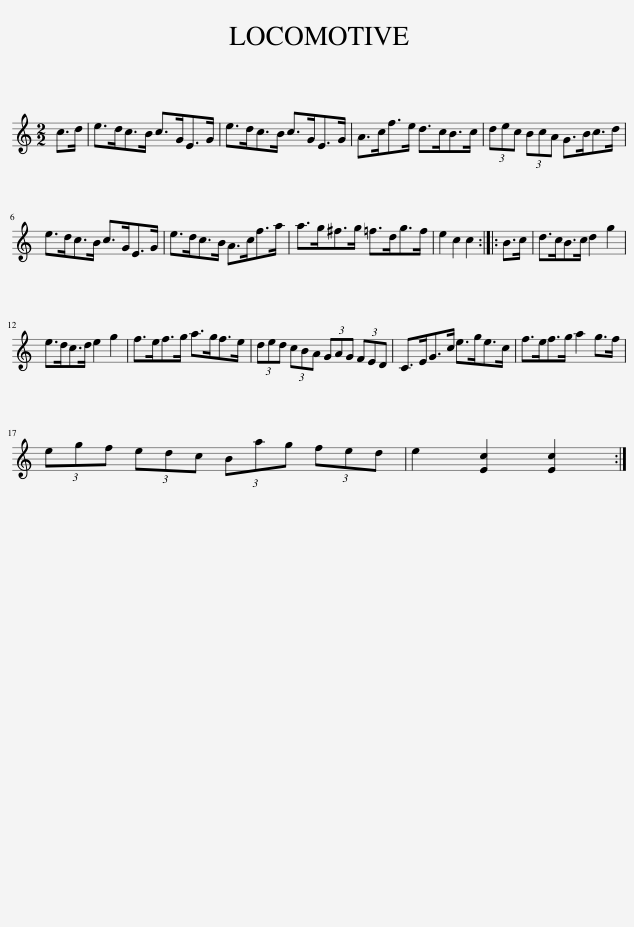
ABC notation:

X:1
L:1/8
M:2/2
I:linebreak $
K:C
V:1 treble
V:1
 c>d | e>dc>B c>GE>G | e>dc>B c>GE>G | A>cf>e d>cB>c | (3dec (3BcA G>Bc>d |$ %5
 e>dc>B c>GE>G | e>dc>B A>cf>a | a>g^f>g =f>dg>f | e2 c2 c2 :: B>c | %10
 d>cB>c d2 g2 |$ e>dc>d e2 g2 | f>ef>g a>gf>e | (3ded (3cBA (3GAG (3FED | C>EG>c e>ge>c | %15
 f>ef>g a2 g>f |$ (3egf (3edc (3Bag (3fed | e2 [Ec]2 [Ec]2 :| %18
